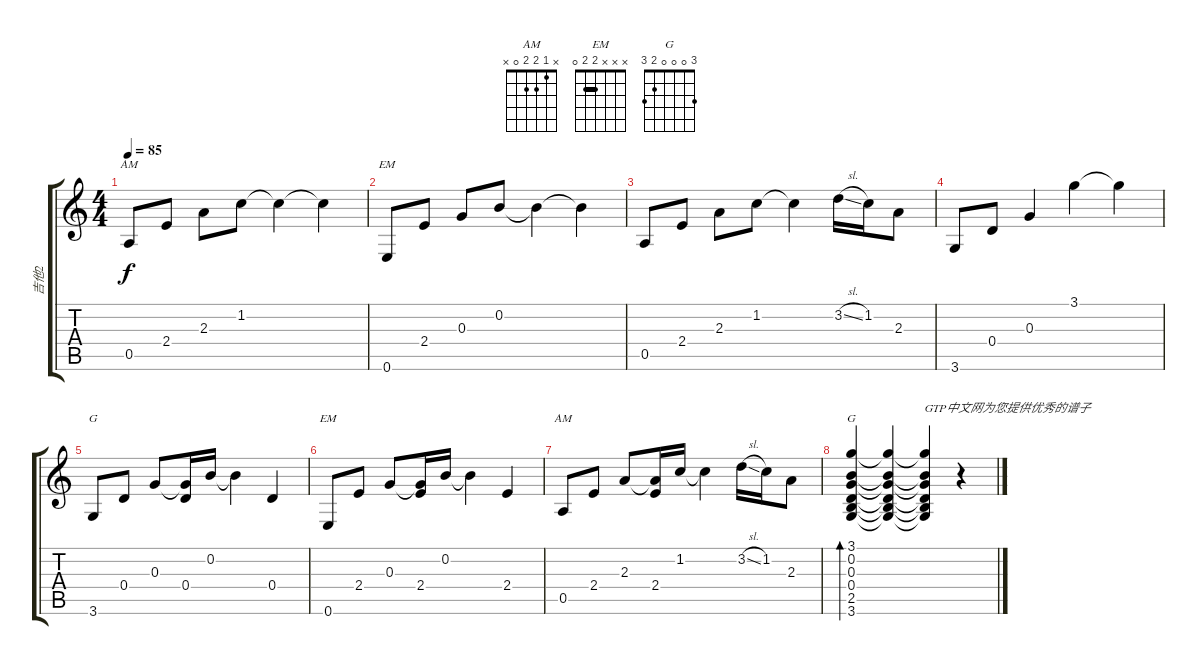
\track ("吉他2" "吉他2") {instrument electricguitarjazz}
\staff {score tabs}
\tuning (E4 B3 G3 D3 A2 E2) {hide}
\chord ("Am" 0 1 2 2 0 x)
\chord ("Em" 0 0 0 2 2 0)
\chord ("G" 3 x x x 2 3)
\chord ("EM" x x x 2 2 0) {barre 2}
\chord ("AM" x 1 2 2 0 x)
\chord ("G" 3 0 0 0 2 3)
\ts (4 4)
\tempo 85
\clef g2
\ks c
0.5.8{ch "Am" dy f} 2.4.8 2.3.8 1.2.8 1.2{t}.4 1.2{t}.4 |
0.6.8{ch "Em"} 2.4.8 0.3.8 0.2.8 0.2{t}.4 0.2{t}.4 |
0.5.8 2.4.8 2.3.8 1.2.8 1.2{t}.4 3.2{sl}.16 1.2.16 2.3.8 |
3.6.8 0.4.8 0.3.4 3.1.4 3.1{t}.4 |
3.6.8{ch "G"} 0.4.8 0.3.8 (0.3{t} 0.4).16 0.2.16 0.2{t}.4 0.4.4 |
0.6.8{ch "EM"} 2.4.8 0.3.8 (0.3{t} 2.4).16 0.2.16 0.2{t}.4 2.4.4 |
0.5.8{ch "AM"} 2.4.8 2.3.8 (2.3{t} 2.4).16 1.2.16 1.2{t}.4 3.2{sl}.16 1.2.16 2.3.8 |
(3.1 0.2 0.3 0.4 2.5 3.6).4{bd 480 ch "G"} (3.1{t} 0.2{t} 0.3{t} 0.4{t} 2.5{t} 3.6{t}).4 (3.1{t} 0.2{t} 0.3{t} 0.4{t} 2.5{t} 3.6{t}).4{txt "GTP中文网为您提供优秀的谱子"} r.4
